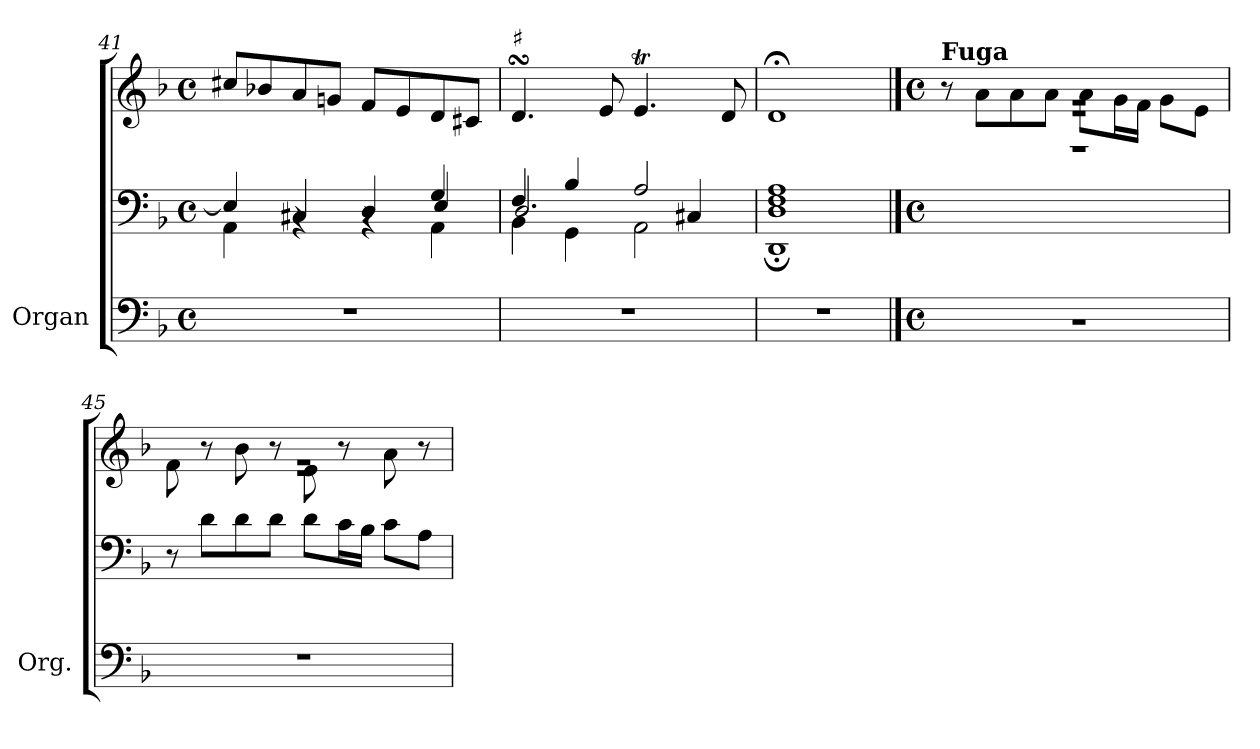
**kern	**kern	**kern
*part1	*part1	*part1
*staff3	*staff2	*staff1
*I"Organ	*	*
*I'Org.	*	*
*clefF4	*clefF4	*clefG2
*k[b-]	*k[b-]	*k[b-]
*M4/4	*M4/4	*M4/4
*met(c)	*met(c)	*met(c)
=41	=41	=41
*	*^	*
*	*	*^	*
1r	4E/]	4AA\	4ryy	8cc#X/L
.	.	.	.	8b-X/
.	4C#X/	4rBB	4ryy	8a/
.	.	.	.	8gn/J
.	4D/	4rBB	4ryy	8f/L
.	.	.	.	8e/
.	4G/	4AA\	4E/	8d/
.	.	.	.	8c#X/J
=42	=42	=42	=42	=42
!	!	!	!	!LO:TX:a:t=♯
1r	4F/	4BB-\	2.D/	4.dsSSS/
.	4B-/	4GG\	.	.
.	.	.	.	8e/
.	2A/	2AA\	.	4.et/
.	.	.	4C#X/	.
.	.	.	.	8d/
*	*	*v	*v	*
=43	=43	=43	=43
1r	1D 1F 1A	1DD;	1d;<
!!LO:LB:g=z
==44	==44	==44	==44
*M4/4	*M4/4	*	*M4/4
*met(c)	*met(c)	*	*met(c)
*^	*	*	*^
*	*	*	*	*	*^
!	!	!	!	!LO:TX:a:B:t=Fuga	!	!
4d!yy	1r	1r	4d!yy	1rg	8r	1re
.	.	.	.	.	8a\L	.
4ryy	.	.	4ryy	.	8a\	.
.	.	.	.	.	8a\J	.
2ryy	.	.	2ryy	.	8a\L	.
.	.	.	.	.	16g\L	.
.	.	.	.	.	16f\JJ	.
.	.	.	.	.	8g\L	.
.	.	.	.	.	8e\J	.
*v	*v	*	*	*	*	*
*	*v	*v	*	*	*
=45	=45	=45	=45	=45
1r	8r	1rg	8f\	1re
.	8d\L	.	8r	.
.	8d\	.	8b-\	.
.	8d\J	.	8r	.
.	8d\L	.	8e\	.
.	16c\L	.	8r	.
.	16B-\JJ	.	.	.
.	8c\L	.	8a\	.
.	8A\J	.	8r	.
*	*	*v	*v	*v
=	=	=
*-	*-	*-
